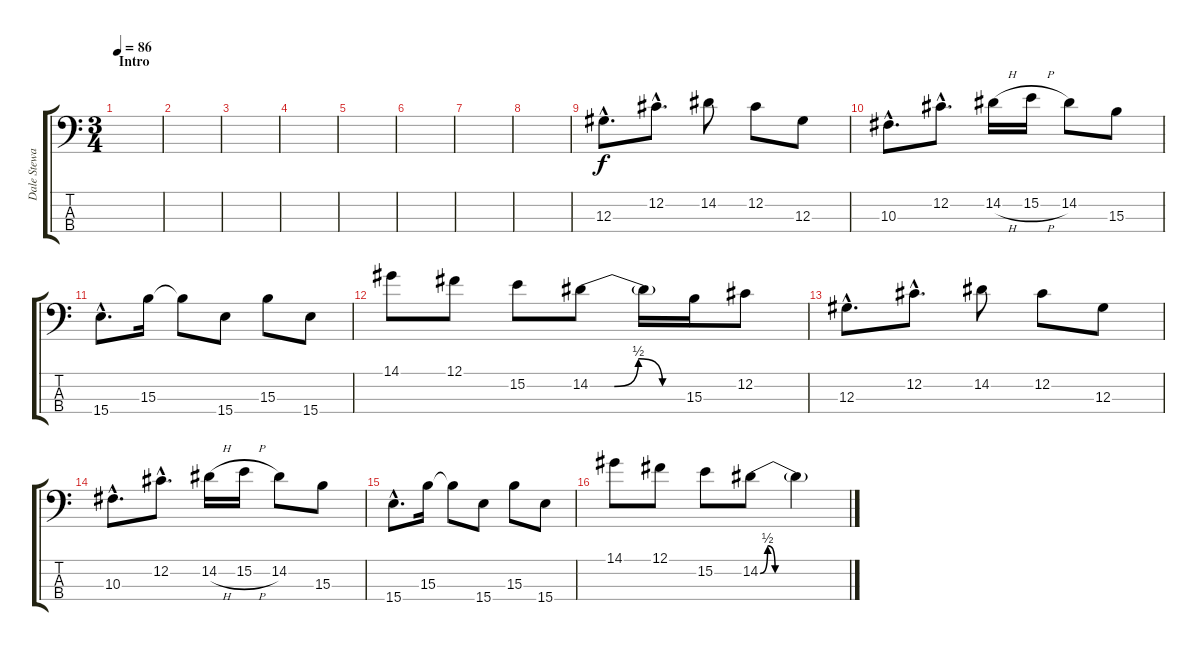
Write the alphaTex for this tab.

\track ("Dale Stewart" "Dale Stewa") {instrument electricbassfinger}
\staff {score tabs}
\tuning (Gb2 Db2 Ab1 Db1) {hide}
\ts (3 4)
\section ("" "Intro")
\tempo 86
\clef f4
\ks c
|
|
|
|
|
|
|
|
12.3{hac}.8{d} 12.2{hac}.8{d} 14.2.8 12.2.8 12.3.8 |
10.3{hac}.8{d} 12.2{hac}.8{d} 14.2{h}.16 15.2{h}.16 14.2.8 15.3.8 |
15.4{hac}.8{d} 15.3.16 15.3{t}.8 15.4.8 15.3.8 15.4.8 |
14.1.8 12.1.8 15.2.8 14.2{be (custom 0 0 15 0 30 2 45 0 60 0)}.8 14.2{t}.16 15.3.16 12.2.8 |
12.3{hac}.8{d} 12.2{hac}.8{d} 14.2.8 12.2.8 12.3.8 |
10.3{hac}.8{d} 12.2{hac}.8{d} 14.2{h}.16 15.2{h}.16 14.2.8 15.3.8 |
15.4{hac}.8{d} 15.3.16 15.3{t}.8 15.4.8 15.3.8 15.4.8 |
14.1.8 12.1.8 15.2.8 14.2{be (custom 0 0 5 2 10 0 45 0 60 0)}.8 14.2{t}.4
